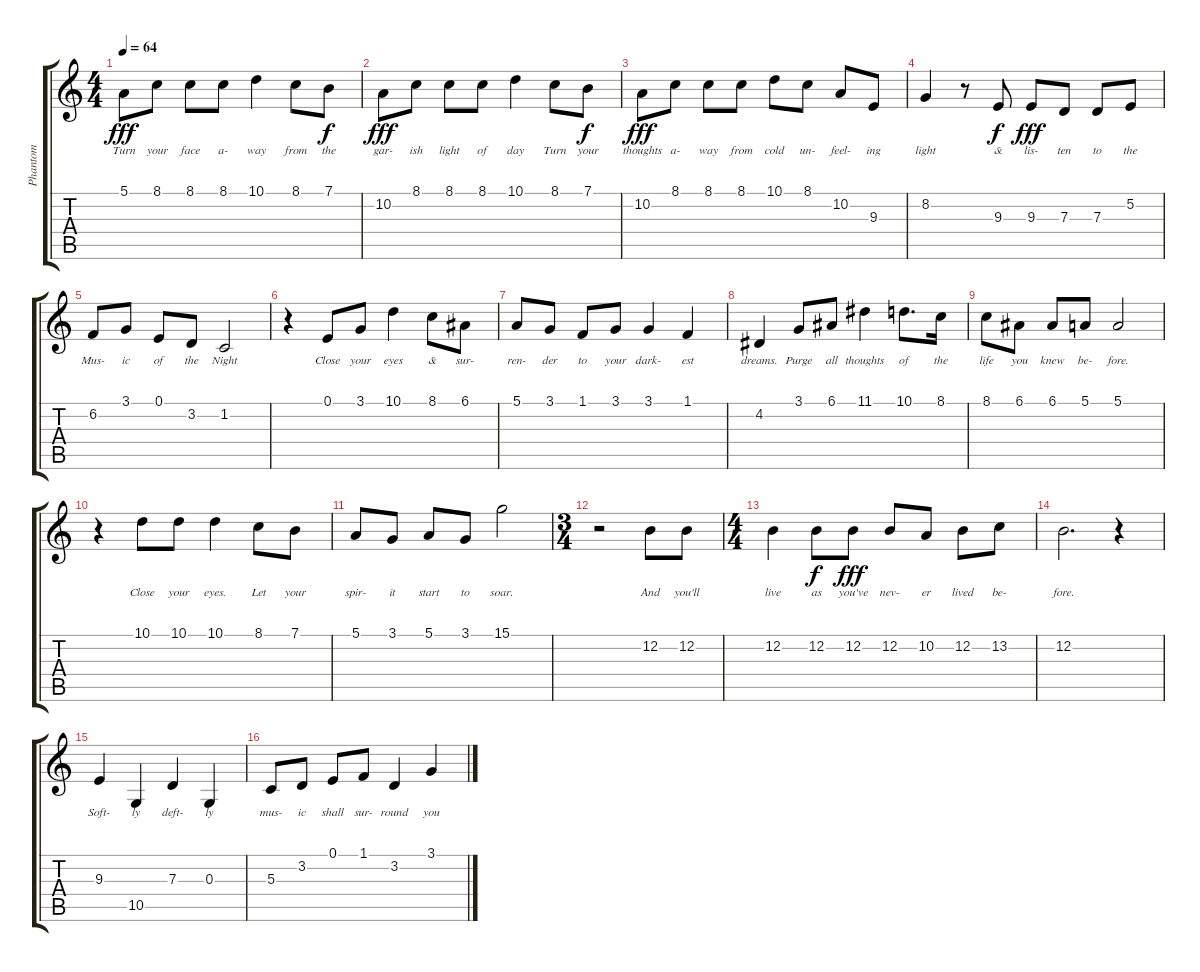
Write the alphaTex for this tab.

\track ("Phantom" "Phantom") {instrument oboe}
\staff {score tabs}
\tuning (E4 B3 G3 D3 A2 E2) {hide}
\ts (4 4)
\tempo 64
\clef g2
\ks c
5.1.8{lyrics (0 "Turn") lyrics (1 "") lyrics (2 "") lyrics (3 "") lyrics (4 "") dy fff} 8.1.8{lyrics (0 "your") lyrics (1 "") lyrics (2 "") lyrics (3 "") lyrics (4 "")} 8.1.8{lyrics (0 "face") lyrics (1 "") lyrics (2 "") lyrics (3 "") lyrics (4 "")} 8.1.8{lyrics (0 "a-") lyrics (1 "") lyrics (2 "") lyrics (3 "") lyrics (4 "")} 10.1.4{lyrics (0 "way") lyrics (1 "") lyrics (2 "") lyrics (3 "") lyrics (4 "")} 8.1.8{lyrics (0 "from") lyrics (1 "") lyrics (2 "") lyrics (3 "") lyrics (4 "")} 7.1.8{lyrics (0 "the") lyrics (1 "") lyrics (2 "") lyrics (3 "") lyrics (4 "") dy f} |
10.2.8{lyrics (0 "gar-") lyrics (1 "") lyrics (2 "") lyrics (3 "") lyrics (4 "") dy fff} 8.1.8{lyrics (0 "ish") lyrics (1 "") lyrics (2 "") lyrics (3 "") lyrics (4 "")} 8.1.8{lyrics (0 "light") lyrics (1 "") lyrics (2 "") lyrics (3 "") lyrics (4 "")} 8.1.8{lyrics (0 "of") lyrics (1 "") lyrics (2 "") lyrics (3 "") lyrics (4 "")} 10.1.4{lyrics (0 "day") lyrics (1 "") lyrics (2 "") lyrics (3 "") lyrics (4 "")} 8.1.8{lyrics (0 "Turn") lyrics (1 "") lyrics (2 "") lyrics (3 "") lyrics (4 "")} 7.1.8{lyrics (0 "your") lyrics (1 "") lyrics (2 "") lyrics (3 "") lyrics (4 "") dy f} |
10.2.8{lyrics (0 "thoughts") lyrics (1 "") lyrics (2 "") lyrics (3 "") lyrics (4 "") dy fff} 8.1.8{lyrics (0 "a-") lyrics (1 "") lyrics (2 "") lyrics (3 "") lyrics (4 "")} 8.1.8{lyrics (0 "way") lyrics (1 "") lyrics (2 "") lyrics (3 "") lyrics (4 "")} 8.1.8{lyrics (0 "from") lyrics (1 "") lyrics (2 "") lyrics (3 "") lyrics (4 "")} 10.1.8{lyrics (0 "cold") lyrics (1 "") lyrics (2 "") lyrics (3 "") lyrics (4 "")} 8.1.8{lyrics (0 "un-") lyrics (1 "") lyrics (2 "") lyrics (3 "") lyrics (4 "")} 10.2.8{lyrics (0 "feel-") lyrics (1 "") lyrics (2 "") lyrics (3 "") lyrics (4 "")} 9.3.8{lyrics (0 "ing") lyrics (1 "") lyrics (2 "") lyrics (3 "") lyrics (4 "")} |
8.2.4{lyrics (0 "light") lyrics (1 "") lyrics (2 "") lyrics (3 "") lyrics (4 "")} r.8 9.3.8{lyrics (0 "&") lyrics (1 "") lyrics (2 "") lyrics (3 "") lyrics (4 "") dy f} 9.3.8{lyrics (0 "lis-") lyrics (1 "") lyrics (2 "") lyrics (3 "") lyrics (4 "") dy fff} 7.3.8{lyrics (0 "ten") lyrics (1 "") lyrics (2 "") lyrics (3 "") lyrics (4 "")} 7.3.8{lyrics (0 "to") lyrics (1 "") lyrics (2 "") lyrics (3 "") lyrics (4 "")} 5.2.8{lyrics (0 "the") lyrics (1 "") lyrics (2 "") lyrics (3 "") lyrics (4 "")} |
6.2.8{lyrics (0 "Mus-") lyrics (1 "") lyrics (2 "") lyrics (3 "") lyrics (4 "")} 3.1.8{lyrics (0 "ic") lyrics (1 "") lyrics (2 "") lyrics (3 "") lyrics (4 "")} 0.1.8{lyrics (0 "of") lyrics (1 "") lyrics (2 "") lyrics (3 "") lyrics (4 "")} 3.2.8{lyrics (0 "the") lyrics (1 "") lyrics (2 "") lyrics (3 "") lyrics (4 "")} 1.2.2{lyrics (0 "Night") lyrics (1 "") lyrics (2 "") lyrics (3 "") lyrics (4 "")} |
r.4 0.1.8{lyrics (0 "Close") lyrics (1 "") lyrics (2 "") lyrics (3 "") lyrics (4 "")} 3.1.8{lyrics (0 "your") lyrics (1 "") lyrics (2 "") lyrics (3 "") lyrics (4 "")} 10.1.4{lyrics (0 "eyes") lyrics (1 "") lyrics (2 "") lyrics (3 "") lyrics (4 "")} 8.1.8{lyrics (0 "&") lyrics (1 "") lyrics (2 "") lyrics (3 "") lyrics (4 "")} 6.1.8{lyrics (0 "sur-") lyrics (1 "") lyrics (2 "") lyrics (3 "") lyrics (4 "")} |
5.1.8{lyrics (0 "ren-") lyrics (1 "") lyrics (2 "") lyrics (3 "") lyrics (4 "")} 3.1.8{lyrics (0 "der") lyrics (1 "") lyrics (2 "") lyrics (3 "") lyrics (4 "")} 1.1.8{lyrics (0 "to") lyrics (1 "") lyrics (2 "") lyrics (3 "") lyrics (4 "")} 3.1.8{lyrics (0 "your") lyrics (1 "") lyrics (2 "") lyrics (3 "") lyrics (4 "")} 3.1.4{lyrics (0 "dark-") lyrics (1 "") lyrics (2 "") lyrics (3 "") lyrics (4 "")} 1.1.4{lyrics (0 "est") lyrics (1 "") lyrics (2 "") lyrics (3 "") lyrics (4 "")} |
4.2.4{lyrics (0 "dreams.") lyrics (1 "") lyrics (2 "") lyrics (3 "") lyrics (4 "")} 3.1.8{lyrics (0 "Purge") lyrics (1 "") lyrics (2 "") lyrics (3 "") lyrics (4 "")} 6.1.8{lyrics (0 "all") lyrics (1 "") lyrics (2 "") lyrics (3 "") lyrics (4 "")} 11.1.4{lyrics (0 "thoughts") lyrics (1 "") lyrics (2 "") lyrics (3 "") lyrics (4 "")} 10.1.8{d lyrics (0 "of") lyrics (1 "") lyrics (2 "") lyrics (3 "") lyrics (4 "")} 8.1.16{lyrics (0 "the") lyrics (1 "") lyrics (2 "") lyrics (3 "") lyrics (4 "")} |
8.1.8{lyrics (0 "life") lyrics (1 "") lyrics (2 "") lyrics (3 "") lyrics (4 "")} 6.1.8{lyrics (0 "you") lyrics (1 "") lyrics (2 "") lyrics (3 "") lyrics (4 "")} 6.1.8{lyrics (0 "knew") lyrics (1 "") lyrics (2 "") lyrics (3 "") lyrics (4 "")} 5.1.8{lyrics (0 "be-") lyrics (1 "") lyrics (2 "") lyrics (3 "") lyrics (4 "")} 5.1.2{lyrics (0 "fore.") lyrics (1 "") lyrics (2 "") lyrics (3 "") lyrics (4 "")} |
r.4 10.1.8{lyrics (0 "Close") lyrics (1 "") lyrics (2 "") lyrics (3 "") lyrics (4 "")} 10.1.8{lyrics (0 "your") lyrics (1 "") lyrics (2 "") lyrics (3 "") lyrics (4 "")} 10.1.4{lyrics (0 "eyes.") lyrics (1 "") lyrics (2 "") lyrics (3 "") lyrics (4 "") volume 7} 8.1.8{lyrics (0 "Let") lyrics (1 "") lyrics (2 "") lyrics (3 "") lyrics (4 "") volume 8} 7.1.8{lyrics (0 "your") lyrics (1 "") lyrics (2 "") lyrics (3 "") lyrics (4 "") volume 8} |
5.1.8{lyrics (0 "spir-") lyrics (1 "") lyrics (2 "") lyrics (3 "") lyrics (4 "") volume 9} 3.1.8{lyrics (0 "it") lyrics (1 "") lyrics (2 "") lyrics (3 "") lyrics (4 "") volume 9} 5.1.8{lyrics (0 "start") lyrics (1 "") lyrics (2 "") lyrics (3 "") lyrics (4 "") volume 9} 3.1.8{lyrics (0 "to") lyrics (1 "") lyrics (2 "") lyrics (3 "") lyrics (4 "") volume 10} 15.1.2{lyrics (0 "soar.") lyrics (1 "") lyrics (2 "") lyrics (3 "") lyrics (4 "") volume 10} |
\ts (3 4)
r.2 12.2.8{lyrics (0 "And") lyrics (1 "") lyrics (2 "") lyrics (3 "") lyrics (4 "") volume 11} 12.2.8{lyrics (0 "you'll") lyrics (1 "") lyrics (2 "") lyrics (3 "") lyrics (4 "") volume 11} |
\ts (4 4)
12.2.4{lyrics (0 "live") lyrics (1 "") lyrics (2 "") lyrics (3 "") lyrics (4 "") volume 9} 12.2.8{lyrics (0 "as") lyrics (1 "") lyrics (2 "") lyrics (3 "") lyrics (4 "") dy f} 12.2.8{lyrics (0 "you've") lyrics (1 "") lyrics (2 "") lyrics (3 "") lyrics (4 "") dy fff volume 8} 12.2.8{lyrics (0 "nev-") lyrics (1 "") lyrics (2 "") lyrics (3 "") lyrics (4 "")} 10.2.8{lyrics (0 "er") lyrics (1 "") lyrics (2 "") lyrics (3 "") lyrics (4 "") volume 8} 12.2.8{lyrics (0 "lived") lyrics (1 "") lyrics (2 "") lyrics (3 "") lyrics (4 "")} 13.2.8{lyrics (0 "be-") lyrics (1 "") lyrics (2 "") lyrics (3 "") lyrics (4 "")} |
12.2.2{d lyrics (0 "fore.") lyrics (1 "") lyrics (2 "") lyrics (3 "") lyrics (4 "")} r.4 |
9.3.4{lyrics (0 "Soft-") lyrics (1 "") lyrics (2 "") lyrics (3 "") lyrics (4 "") volume 6} 10.5.4{lyrics (0 "ly") lyrics (1 "") lyrics (2 "") lyrics (3 "") lyrics (4 "")} 7.3.4{lyrics (0 "deft-") lyrics (1 "") lyrics (2 "") lyrics (3 "") lyrics (4 "")} 0.3.4{lyrics (0 "ly") lyrics (1 "") lyrics (2 "") lyrics (3 "") lyrics (4 "")} |
5.3.8{lyrics (0 "mus-") lyrics (1 "") lyrics (2 "") lyrics (3 "") lyrics (4 "")} 3.2.8{lyrics (0 "ic") lyrics (1 "") lyrics (2 "") lyrics (3 "") lyrics (4 "")} 0.1.8{lyrics (0 "shall") lyrics (1 "") lyrics (2 "") lyrics (3 "") lyrics (4 "")} 1.1.8{lyrics (0 "sur-") lyrics (1 "") lyrics (2 "") lyrics (3 "") lyrics (4 "")} 3.2.4{lyrics (0 "round") lyrics (1 "") lyrics (2 "") lyrics (3 "") lyrics (4 "")} 3.1.4{lyrics (0 "you") lyrics (1 "") lyrics (2 "") lyrics (3 "") lyrics (4 "")}
